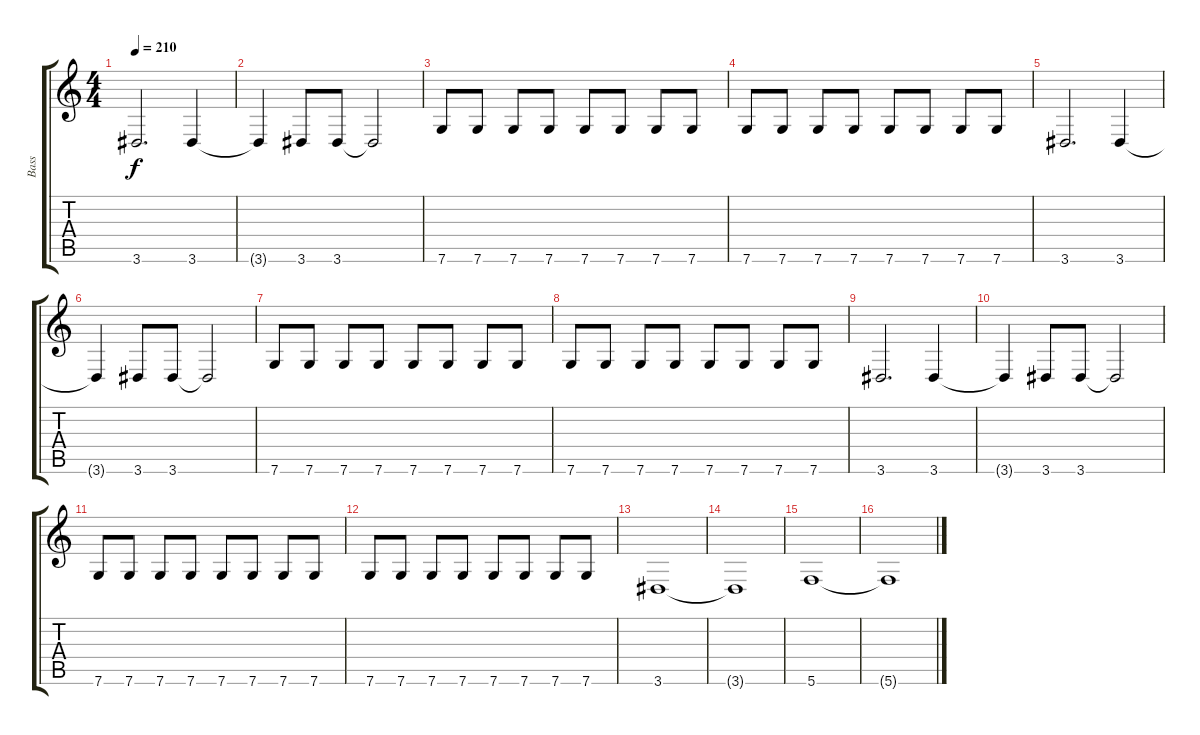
\track ("Bass" "Bass") {instrument electricbassfinger}
\staff {score tabs}
\tuning (D4 A3 F3 C3 G2 C2) {hide}
\ts (4 4)
\tempo 210
\clef g2
\ks c
3.6.2{d dy f} 3.6.4 |
3.6{t}.4 3.6.8 3.6.8 3.6{t}.2 |
7.6.8 7.6.8 7.6.8 7.6.8 7.6.8 7.6.8 7.6.8 7.6.8 |
7.6.8 7.6.8 7.6.8 7.6.8 7.6.8 7.6.8 7.6.8 7.6.8 |
3.6.2{d} 3.6.4 |
3.6{t}.4 3.6.8 3.6.8 3.6{t}.2 |
7.6.8 7.6.8 7.6.8 7.6.8 7.6.8 7.6.8 7.6.8 7.6.8 |
7.6.8 7.6.8 7.6.8 7.6.8 7.6.8 7.6.8 7.6.8 7.6.8 |
3.6.2{d} 3.6.4 |
3.6{t}.4 3.6.8 3.6.8 3.6{t}.2 |
7.6.8 7.6.8 7.6.8 7.6.8 7.6.8 7.6.8 7.6.8 7.6.8 |
7.6.8 7.6.8 7.6.8 7.6.8 7.6.8 7.6.8 7.6.8 7.6.8 |
3.6.1 |
3.6{t}.1 |
5.6.1 |
5.6{t}.1
